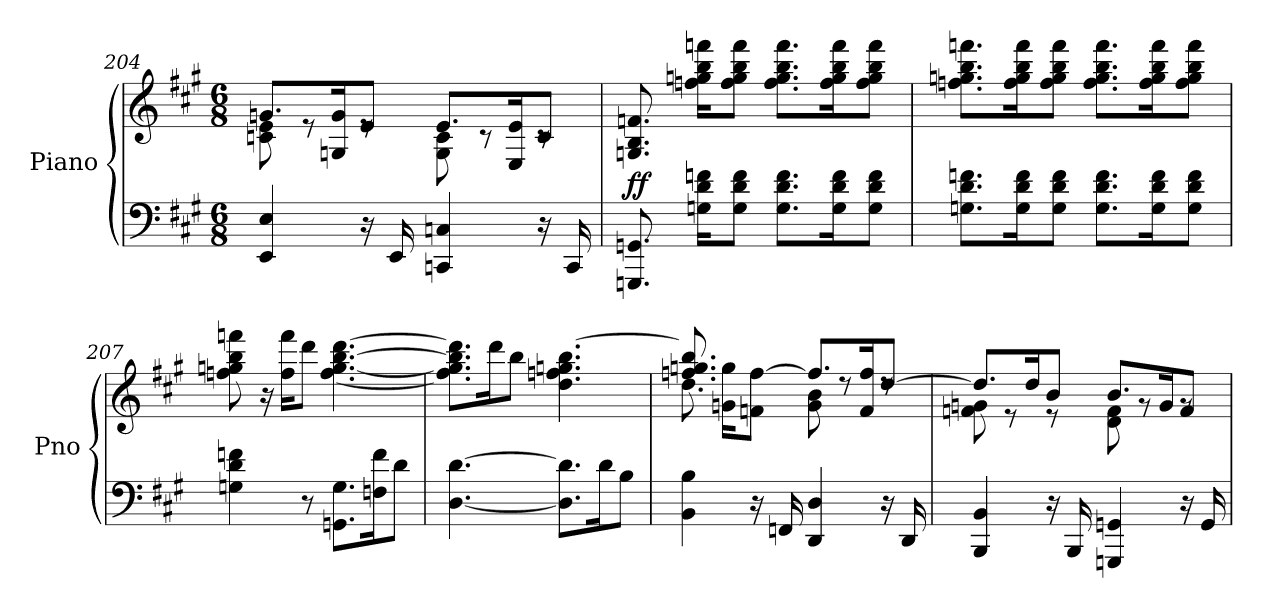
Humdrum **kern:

**kern	**kern	**dynam
*part1	*part1	*part1
*staff2	*staff1	*staff1/2
*I"Piano	*	*
*I'Pno	*	*
*clefF4	*clefG2	*
*k[f#c#g#]	*k[f#c#g#]	*
*M6/8	*M6/8	*
=204	=204	=204
*	*^	*
4EE/ 4E/	8.gn/L	8cn\ 8e\	.
.	.	8re	.
.	16Gn/ 16g/K	.	.
16r	8e/J	8re	.
16EE/	.	.	.
4CCn/ 4Cn/	8.e/L	8G\ 8c\	.
.	.	8rc	.
.	16E/ 16e/K	.	.
16r	8c/J	8rc	.
16CC/	.	.	.
*	*v	*v	*
=205	=205	=205
!	!	!LO:DY:a=2
8.GGGn/ 8.GGn/	8.Gn/ 8.B/ 8.fn/	ff
16Gn\ 16d\ 16fn\KL	16ffn\ 16ggn\ 16bb\ 16fffn\KL	.
8G\ 8d\ 8f\J	8ff\ 8gg\ 8bb\ 8fff\J	.
8.G\ 8.d\ 8.f\L	8.ff\ 8.gg\ 8.bb\ 8.fff\L	.
16G\ 16d\ 16f\K	16ff\ 16gg\ 16bb\ 16fff\K	.
8G\ 8d\ 8f\J	8ff\ 8gg\ 8bb\ 8fff\J	.
!!LO:LB:g=z
=206	=206	=206
8.Gn\ 8.d\ 8.fn\L	8.ffn\ 8.ggn\ 8.bb\ 8.fffn\L	.
16G\ 16d\ 16f\K	16ff\ 16gg\ 16bb\ 16fff\K	.
8G\ 8d\ 8f\J	8ff\ 8gg\ 8bb\ 8fff\J	.
8.G\ 8.d\ 8.f\L	8.ff\ 8.gg\ 8.bb\ 8.fff\L	.
16G\ 16d\ 16f\K	16ff\ 16gg\ 16bb\ 16fff\K	.
8G\ 8d\ 8f\J	8ff\ 8gg\ 8bb\ 8fff\J	.
=207	=207	=207
4Gn\ 4d\ 4fn\	8ffn\ 8ggn\ 8bb\ 8fffn\	.
.	16r	.
.	16ff\ 16fff\KL	.
8r	8ddd\J	.
8.GGn\ 8.G\L	[4.ff\ [4.gg\ [4.bb\ [4.ddd\	.
16Fn\ 16f\K	.	.
8d\J	.	.
=208	=208	=208
[4.D\ [4.d\	8.ff\] 8.gg\] 8.bb\] 8.ddd\]L	.
.	16ddd\K	.
.	8bb\J	.
8.D\] 8.d\]L	4.dd\ 4.ffn\ 4.ggn\ [4.bb\	.
16d\K	.	.
8B\J	.	.
=209	=209	=209
*	*^	*
4BB\ 4B\	8.ffn/ 8.ggn/ 8.bb/]	8.dd\	.
.	16gn\ 16gg\KL	8.ryy	.
16r	8fn\ [8ff\J	.	.
16FFn/	.	.	.
4DD/ 4D/	8.ff/L]	8g\ 8b\	.
.	.	8rdd	.
.	16f/ 16ff/K	.	.
16r	[8dd/J	8rdd	.
16DD/	.	.	.
!!LO:PB:g=z	!!
=210	=210	=210	=210
4BBB/ 4BB/	8.dd/L]	8fn\ 8gn\	.
.	.	8r	.
.	16dd/K	.	.
16r	8b/J	8r	.
16BBB/	.	.	.
4GGGn/ 4GGn/	8.b/L	8d\ 8f\	.
.	.	8rg	.
.	16g/K	.	.
16r	8f/J	8rg	.
16GG/	.	.	.
*	*v	*v	*
=	=	=
*-	*-	*-
